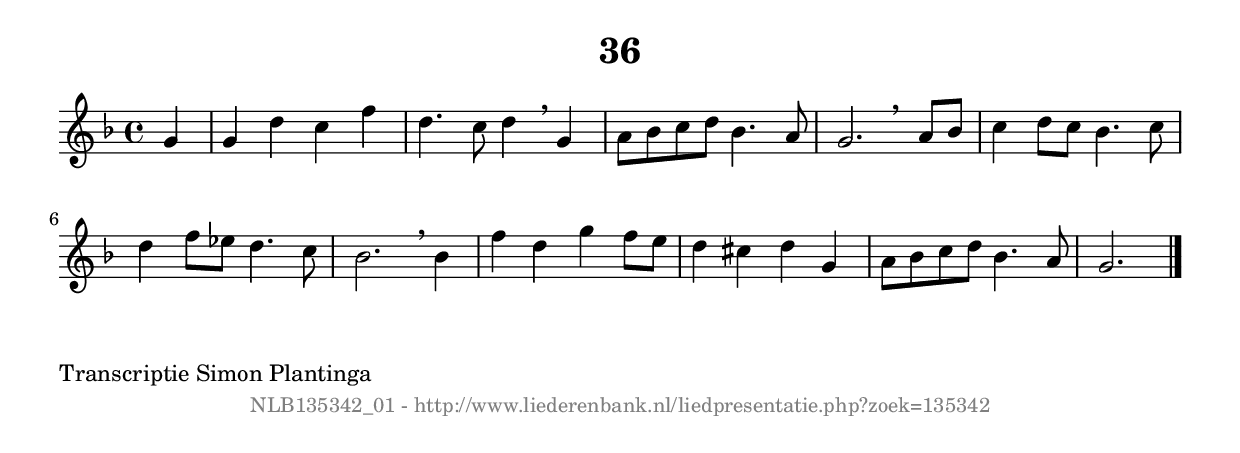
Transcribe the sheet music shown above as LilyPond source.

%
% produced by wce2krn 1.64 (7 June 2014)
%
\version"2.16"
#(append! paper-alist '(("long" . (cons (* 210 mm) (* 2000 mm)))))
#(set-default-paper-size "long")
sb = {\breathe}
mBreak = {\breathe }
bBreak = {\breathe }
x = {\once\override NoteHead #'style = #'cross }
gl=\glissando
itime={\override Staff.TimeSignature #'stencil = ##f }
ficta = {\once\set suggestAccidentals = ##t}
fine = {\once\override Score.RehearsalMark #'self-alignment-X = #1 \mark \markup {\italic{Fine}}}
dc = {\once\override Score.RehearsalMark #'self-alignment-X = #1 \mark \markup {\italic{D.C.}}}
dcf = {\once\override Score.RehearsalMark #'self-alignment-X = #1 \mark \markup {\italic{D.C. al Fine}}}
dcc = {\once\override Score.RehearsalMark #'self-alignment-X = #1 \mark \markup {\italic{D.C. al Coda}}}
ds = {\once\override Score.RehearsalMark #'self-alignment-X = #1 \mark \markup {\italic{D.S.}}}
dsf = {\once\override Score.RehearsalMark #'self-alignment-X = #1 \mark \markup {\italic{D.S. al Fine}}}
dsc = {\once\override Score.RehearsalMark #'self-alignment-X = #1 \mark \markup {\italic{D.S. al Coda}}}
pv = {\set Score.repeatCommands = #'((volta "1"))}
sv = {\set Score.repeatCommands = #'((volta "2"))}
tv = {\set Score.repeatCommands = #'((volta "3"))}
qv = {\set Score.repeatCommands = #'((volta "4"))}
xv = {\set Score.repeatCommands = #'((volta #f))}
\header{ tagline = ""
title = "36"
}
\score {{
\key g \dorian
\relative g'
{
\set melismaBusyProperties = #'()
\partial 32*8
\time 4/4
\tempo 4=120
\override Score.MetronomeMark #'transparent = ##t
\override Score.RehearsalMark #'break-visibility = #(vector #t #t #f)
g4 | g4 d'4 c4 f4 | d4. c8 d4 \sb g,4 | a8 bes8 c8 d8 bes4. a8 | g2. \bar ":|:" \bBreak
a8 bes8 | c4 d8 c8 bes4. c8 | d4 f8 ees8 d4. c8 | bes2. \sb bes4 | f'4 d4 g4 f8 e8 | d4 cis4 d4 g,4 | a8 bes8 c8 d8 bes4. a8 | g2. \bar "|."
 }}
 \midi { }
 \layout {
            indent = 0.0\cm
}
}
\markup { \wordwrap-string #" 
Transcriptie Simon Plantinga
"}
\markup { \vspace #0 } \markup { \with-color #grey \fill-line { \center-column { \smaller "NLB135342_01 - http://www.liederenbank.nl/liedpresentatie.php?zoek=135342" } } }
